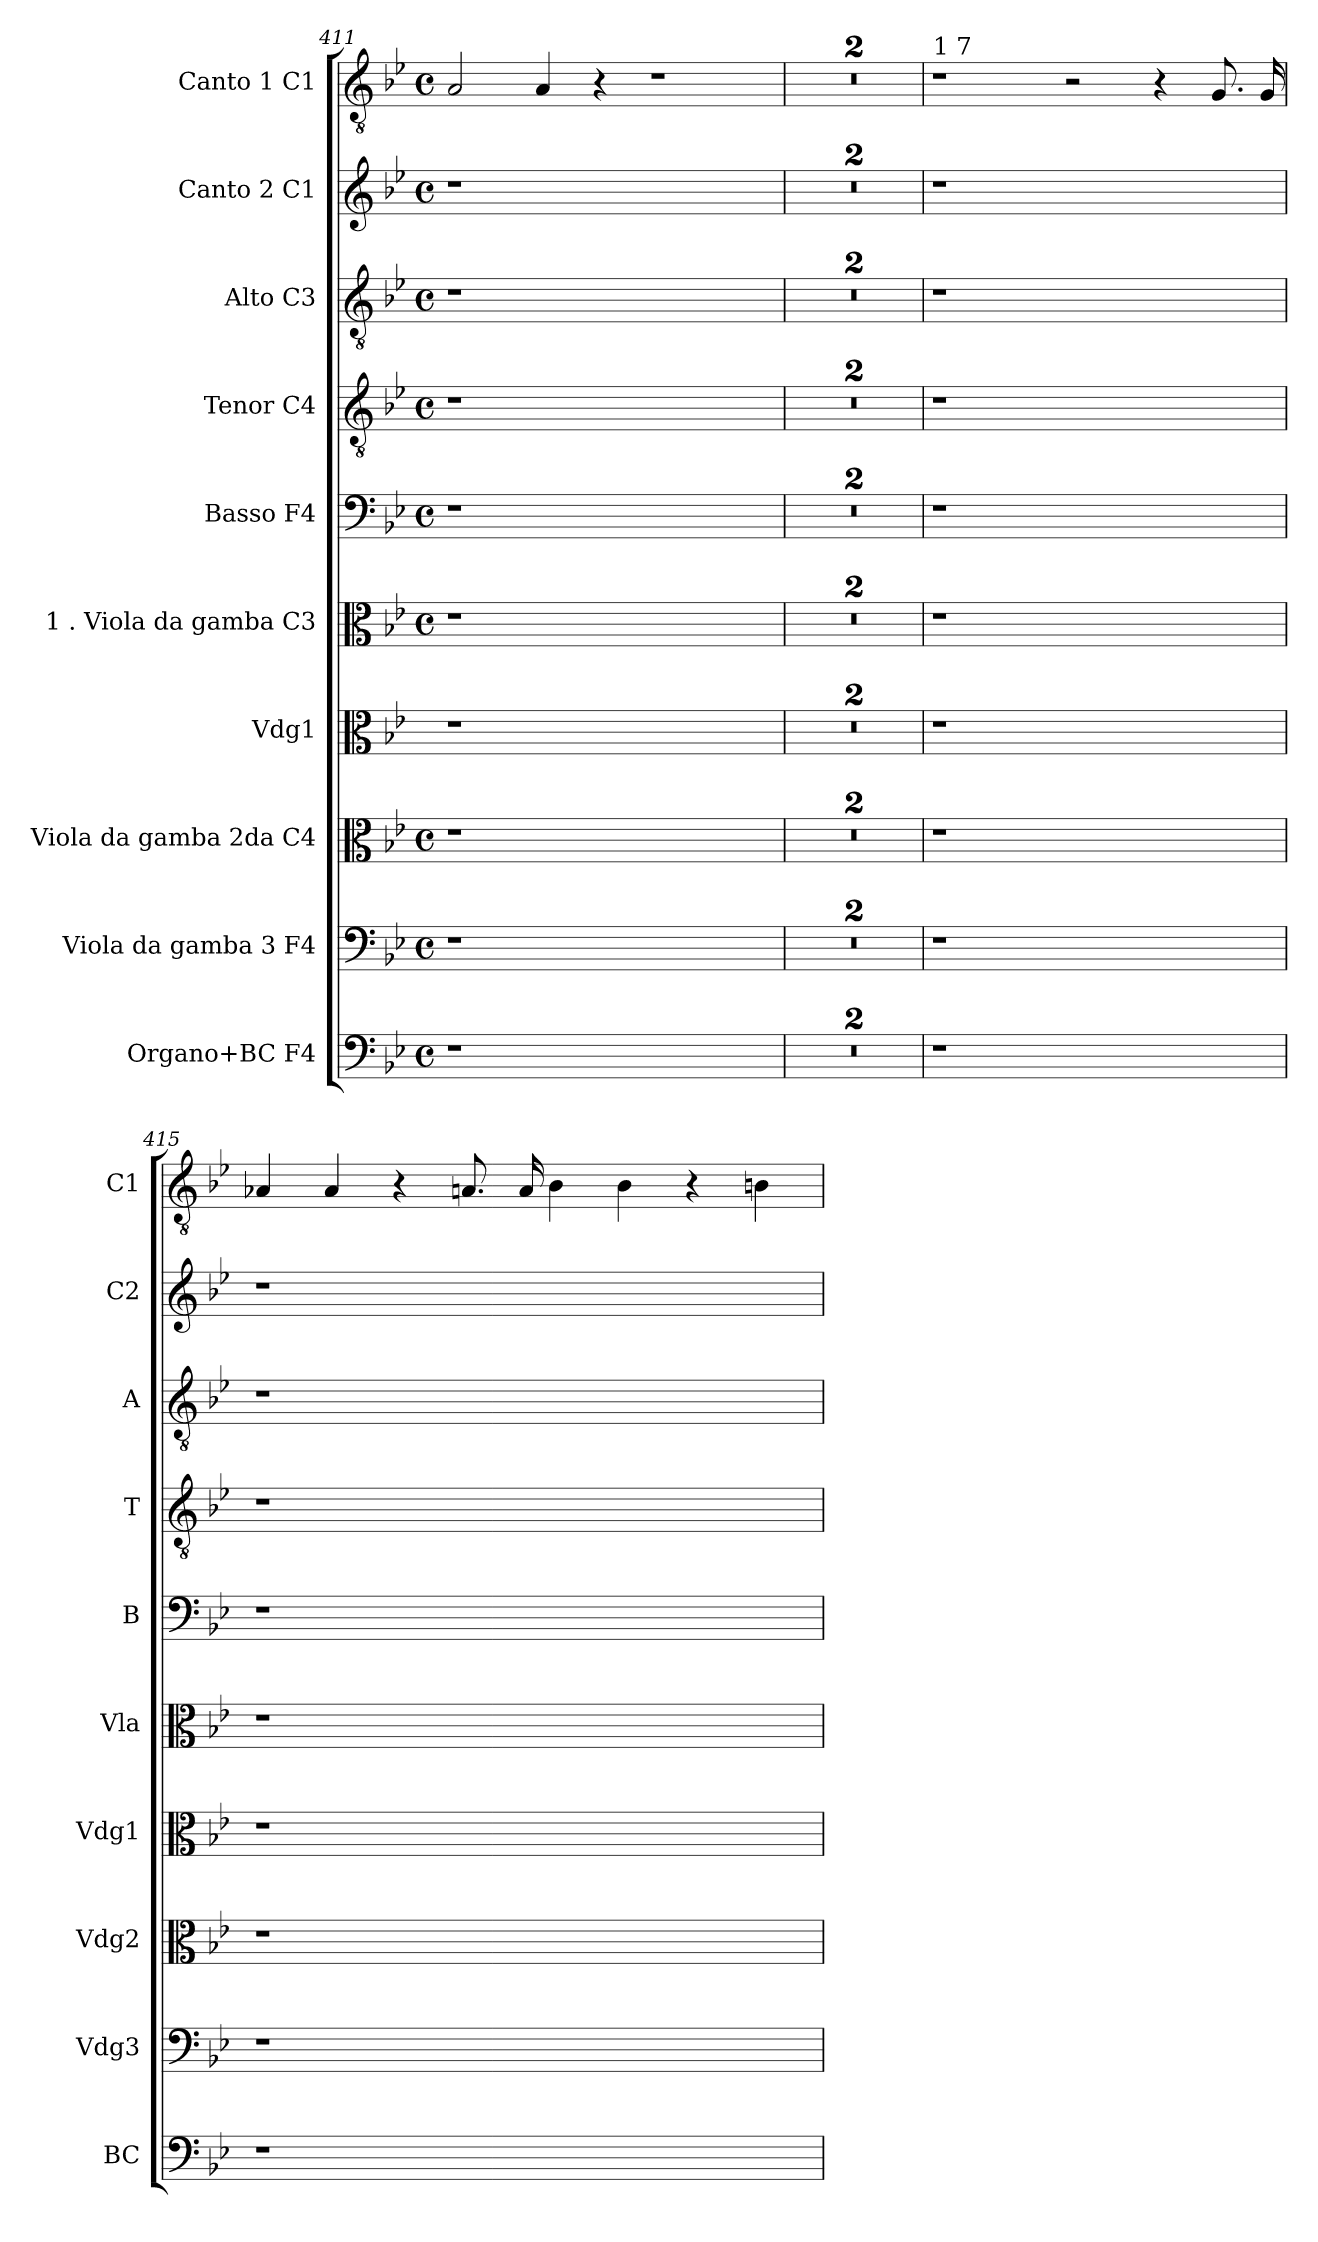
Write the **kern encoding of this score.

**kern	**kern	**kern	**kern	**kern	**kern	**kern	**kern	**kern	**kern
*part10	*part9	*part8	*part7	*part6	*part5	*part4	*part3	*part2	*part1
*staff10	*staff9	*staff8	*staff7	*staff6	*staff5	*staff4	*staff3	*staff2	*staff1
*I"Organo+BC F4	*I"Viola da gamba 3 F4	*I"Viola da gamba 2da C4	*I"Vdg1	*I"1 . Viola da gamba C3	*I"Basso F4	*I"Tenor C4	*I"Alto C3	*I"Canto 2 C1	*I"Canto 1 C1
*I'BC	*I'Vdg3	*I'Vdg2	*I'Vdg1	*I'Vla	*I'B	*I'T	*I'A	*I'C2	*I'C1
*clefF4	*clefF4	*clefC3	*clefC3	*clefC3	*clefF4	*clefGv2	*clefGv2	*clefG2	*clefGv2
*k[b-e-]	*k[b-e-]	*k[b-e-]	*k[b-e-]	*k[b-e-]	*k[b-e-]	*k[b-e-]	*k[b-e-]	*k[b-e-]	*k[b-e-]
*B-:	*B-:	*B-:	*B-:	*B-:	*B-:	*B-:	*B-:	*B-:	*B-:
*M4/4	*M4/4	*M4/4	*	*M4/4	*M4/4	*M4/4	*M4/4	*M4/4	*M4/4
*met(c)	*met(c)	*met(c)	*	*met(c)	*met(c)	*met(c)	*met(c)	*met(c)	*met(c)
=411	=411	=411	=411	=411	=411	=411	=411	=411	=411
1r	1r	1r	1r	1r	1r	1r	1r	1r	2A/
.	.	.	.	.	.	.	.	.	4A/
.	.	.	.	.	.	.	.	.	4r
1ryy	1ryy	1ryy	1ryy	1ryy	1ryy	1ryy	1ryy	1ryy	1r
=412	=412	=412	=412	=412	=412	=412	=412	=412	=412
1r	1r	1r	1r	1r	1r	1r	1r	1r	1r
=413	=413	=413	=413	=413	=413	=413	=413	=413	=413
1r	1r	1r	1r	1r	1r	1r	1r	1r	1r
!!LO:LB:g=z
=414	=414	=414	=414	=414	=414	=414	=414	=414	=414
!	!	!	!	!	!	!	!	!	!LO:TX:a:t=1 7
1r	1r	1r	1r	1r	1r	1r	1r	1r	1r
1ryy	1ryy	1ryy	1ryy	1ryy	1ryy	1ryy	1ryy	1ryy	2r
.	.	.	.	.	.	.	.	.	4r
.	.	.	.	.	.	.	.	.	8.G/
.	.	.	.	.	.	.	.	.	16G/
=415	=415	=415	=415	=415	=415	=415	=415	=415	=415
1r	1r	1r	1r	1r	1r	1r	1r	1r	4A-X/
.	.	.	.	.	.	.	.	.	4A-/
.	.	.	.	.	.	.	.	.	4r
.	.	.	.	.	.	.	.	.	8.An/
.	.	.	.	.	.	.	.	.	16A/
1ryy	1ryy	1ryy	1ryy	1ryy	1ryy	1ryy	1ryy	1ryy	4B-\
.	.	.	.	.	.	.	.	.	4B-\
.	.	.	.	.	.	.	.	.	4r
.	.	.	.	.	.	.	.	.	4Bn\
=	=	=	=	=	=	=	=	=	=
*-	*-	*-	*-	*-	*-	*-	*-	*-	*-
